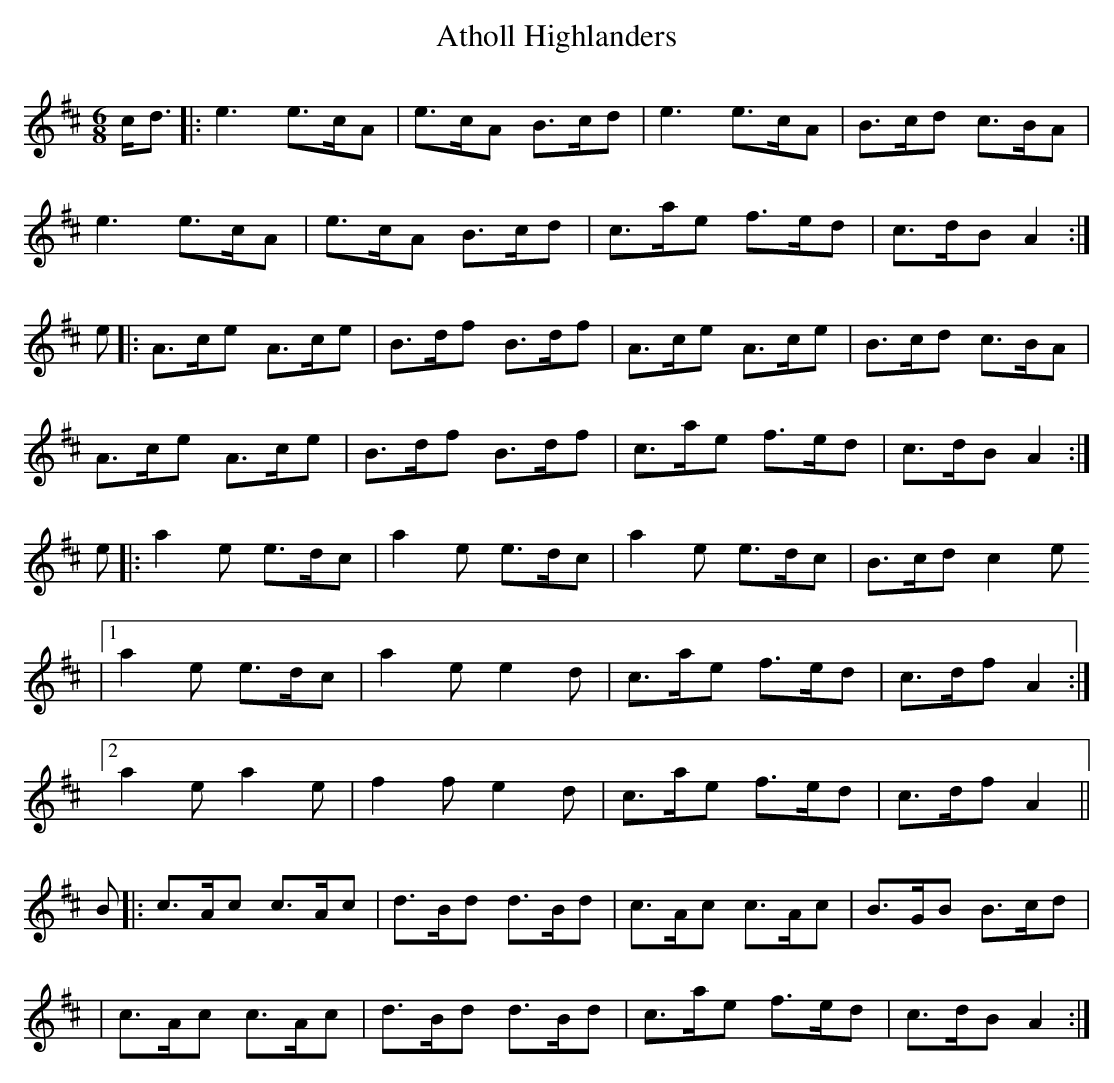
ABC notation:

X:1
T:Atholl Highlanders
M:6/8
L:1/8
K:D maj
c<d |: e3 e>cA|e>cA B>cd|e3 e>cA|B>cd c>BA|
e3 e>cA|e>cA B>cd|c>ae f>ed|c>dB A2 :|
e |: A>ce A>ce|B>df B>df|A>ce A>ce|B>cd c>BA|
A>ce A>ce|B>df B>df|c>ae f>ed|c>dB A2 :|
e |: a2e e>dc|a2e e>dc|a2e e>dc|B>cd c2e
|1 a2e e>dc|a2e e2d|c>ae f>ed|c>df A2 :|2
a2e a2e|f2f e2d|c>ae f>ed|c>df A2 ||
B |: c>Ac c>Ac|d>Bd d>Bd|c>Ac c>Ac|B>GB B>cd|
|c>Ac c>Ac|d>Bd d>Bd|c>ae f>ed|c>dB A2 :|
